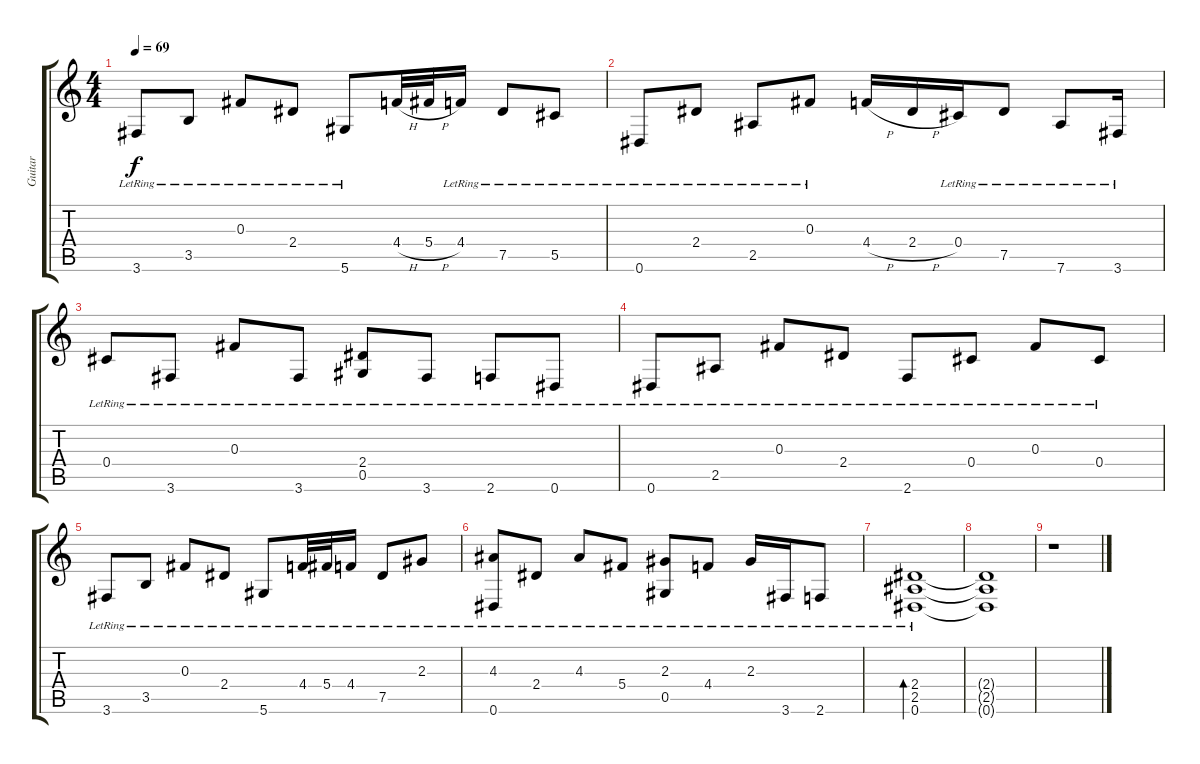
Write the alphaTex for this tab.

\track ("Guitar" "Guitar") {instrument electricguitarjazz}
\staff {score tabs}
\tuning (Eb4 Bb3 Gb3 Db3 Ab2 Eb2) {hide}
\ts (4 4)
\tempo 69
\clef g2
\ks c
3.6{lr}.8{dy f} 3.5{lr}.8 0.3{lr}.8 2.4{lr}.8 5.6{lr}.8 4.4{h}.32 5.4{h}.32 4.4{lr}.16 7.5{lr}.8 5.5{lr}.8 |
0.6{lr}.8 2.4{lr}.8 2.5{lr}.8 0.3{lr}.8 4.4{h}.16 2.4{h}.16 0.4{lr}.16 7.5{lr}.8 7.6{lr}.8 3.6{lr}.16 |
0.4{lr}.8 3.6{lr}.8 0.3{lr}.8 3.6{lr}.8 (2.4{lr} 0.5{lr}).8 3.6{lr}.8 2.6{lr}.8 0.6{lr}.8 |
0.6{lr}.8 2.5{lr}.8 0.3{lr}.8 2.4{lr}.8 2.6{lr}.8 0.4{lr}.8 0.3{lr}.8 0.4{lr}.8 |
3.6{lr}.8 3.5{lr}.8 0.3{lr}.8 2.4{lr}.8 5.6{lr}.8 4.4{lr}.32 5.4{lr}.32 4.4{lr}.16 7.5{lr}.8 2.3{lr}.8 |
(4.3{lr} 0.6{lr}).8 2.4{lr}.8 4.3{lr}.8 5.4{lr}.8 (2.3{lr} 0.5{lr}).8 4.4{lr}.8 2.3{lr}.16 3.6{lr}.16 2.6{lr}.8 |
(2.4{lr} 2.5{lr} 0.6{lr}).1{bd 480} |
(2.4{t} 2.5{t} 0.6{t}).1{volume 0} |
r.1
